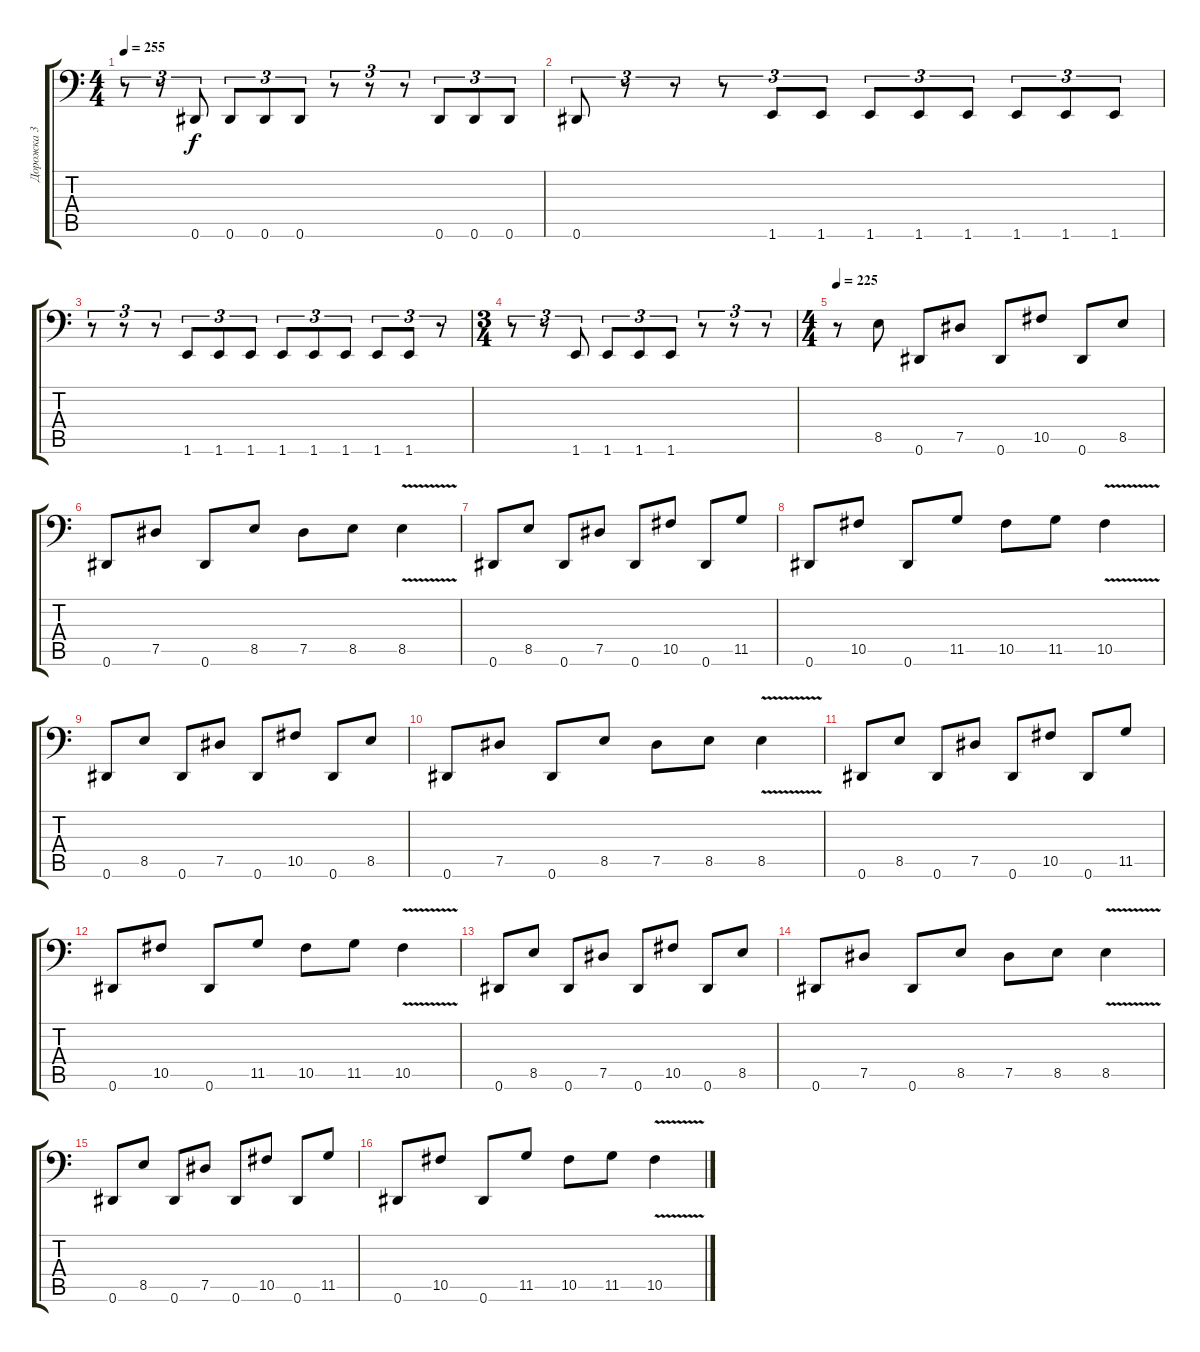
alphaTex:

\track ("Дорожка 3" "Дорожка 3") {instrument electricbasspick}
\staff {score tabs}
\tuning (Eb3 Bb2 Gb2 Db2 Ab1 Eb1) {hide}
\ts (4 4)
\tempo 255
\clef f4
\ks c
r.8{tu (3 2) dy f} r.8{tu (3 2)} 0.6.8{tu (3 2)} 0.6.8{tu (3 2)} 0.6.8{tu (3 2)} 0.6.8{tu (3 2)} r.8{tu (3 2)} r.8{tu (3 2)} r.8{tu (3 2)} 0.6.8{tu (3 2)} 0.6.8{tu (3 2)} 0.6.8{tu (3 2)} |
0.6.8{tu (3 2)} r.8{tu (3 2)} r.8{tu (3 2)} r.8{tu (3 2)} 1.6.8{tu (3 2)} 1.6.8{tu (3 2)} 1.6.8{tu (3 2)} 1.6.8{tu (3 2)} 1.6.8{tu (3 2)} 1.6.8{tu (3 2)} 1.6.8{tu (3 2)} 1.6.8{tu (3 2)} |
r.8{tu (3 2)} r.8{tu (3 2)} r.8{tu (3 2)} 1.6.8{tu (3 2)} 1.6.8{tu (3 2)} 1.6.8{tu (3 2)} 1.6.8{tu (3 2)} 1.6.8{tu (3 2)} 1.6.8{tu (3 2)} 1.6.8{tu (3 2)} 1.6.8{tu (3 2)} r.8{tu (3 2)} |
\ts (3 4)
r.8{tu (3 2)} r.8{tu (3 2)} 1.6.8{tu (3 2)} 1.6.8{tu (3 2)} 1.6.8{tu (3 2)} 1.6.8{tu (3 2)} r.8{tu (3 2)} r.8{tu (3 2)} r.8{tu (3 2)} |
\ts (4 4)
\tempo 225
r.8 8.5.8 0.6.8 7.5.8 0.6.8 10.5.8 0.6.8 8.5.8 |
0.6.8 7.5.8 0.6.8 8.5.8 7.5.8 8.5.8 8.5{v}.4 |
0.6.8 8.5.8 0.6.8 7.5.8 0.6.8 10.5.8 0.6.8 11.5.8 |
0.6.8 10.5.8 0.6.8 11.5.8 10.5.8 11.5.8 10.5{v}.4 |
0.6.8 8.5.8 0.6.8 7.5.8 0.6.8 10.5.8 0.6.8 8.5.8 |
0.6.8 7.5.8 0.6.8 8.5.8 7.5.8 8.5.8 8.5{v}.4 |
0.6.8 8.5.8 0.6.8 7.5.8 0.6.8 10.5.8 0.6.8 11.5.8 |
0.6.8 10.5.8 0.6.8 11.5.8 10.5.8 11.5.8 10.5{v}.4 |
0.6.8 8.5.8 0.6.8 7.5.8 0.6.8 10.5.8 0.6.8 8.5.8 |
0.6.8 7.5.8 0.6.8 8.5.8 7.5.8 8.5.8 8.5{v}.4 |
0.6.8 8.5.8 0.6.8 7.5.8 0.6.8 10.5.8 0.6.8 11.5.8 |
0.6.8 10.5.8 0.6.8 11.5.8 10.5.8 11.5.8 10.5{v}.4
